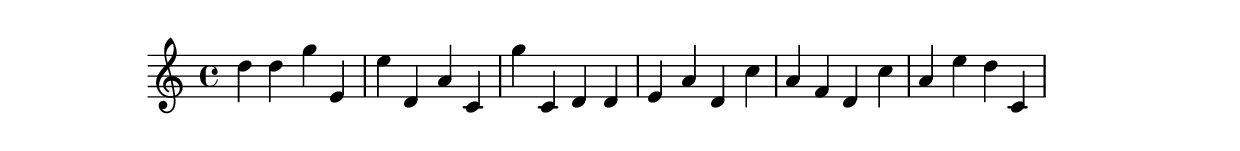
%% DO NOT EDIT this file manually; it is automatically
%% generated from LSR http://lsr.dsi.unimi.it
%% Make any changes in LSR itself, or in Documentation/snippets/new/ ,
%% and then run scripts/auxiliar/makelsr.py
%%
%% This file is in the public domain.
\version "2.17.15"

\header {
  lsrtags = "pitches, really-cool, scheme-language"

  texidoc = "
This Scheme-based snippet generates 24 random notes (or as many as
required), based on the current time (or any randomish number specified
instead, in order to obtain the same random notes each time): i.e., to
get different random note patterns, just change this number.

"
  doctitle = "Generating random notes"
} % begin verbatim


\score {
  {
    $(let ((random-state (seed->random-state (current-time))))
       (make-sequential-music
         (map (lambda (x)
                (let ((idx (random 12 random-state)))
                  (make-event-chord
                   (list
                    (make-music 'NoteEvent
                                'duration (ly:make-duration 2 0 1/1)
                                'pitch (ly:make-pitch
                                        (quotient idx 7)
                                        (remainder idx 7)
                                        0))))))
              (make-list 24))))
  }
}
